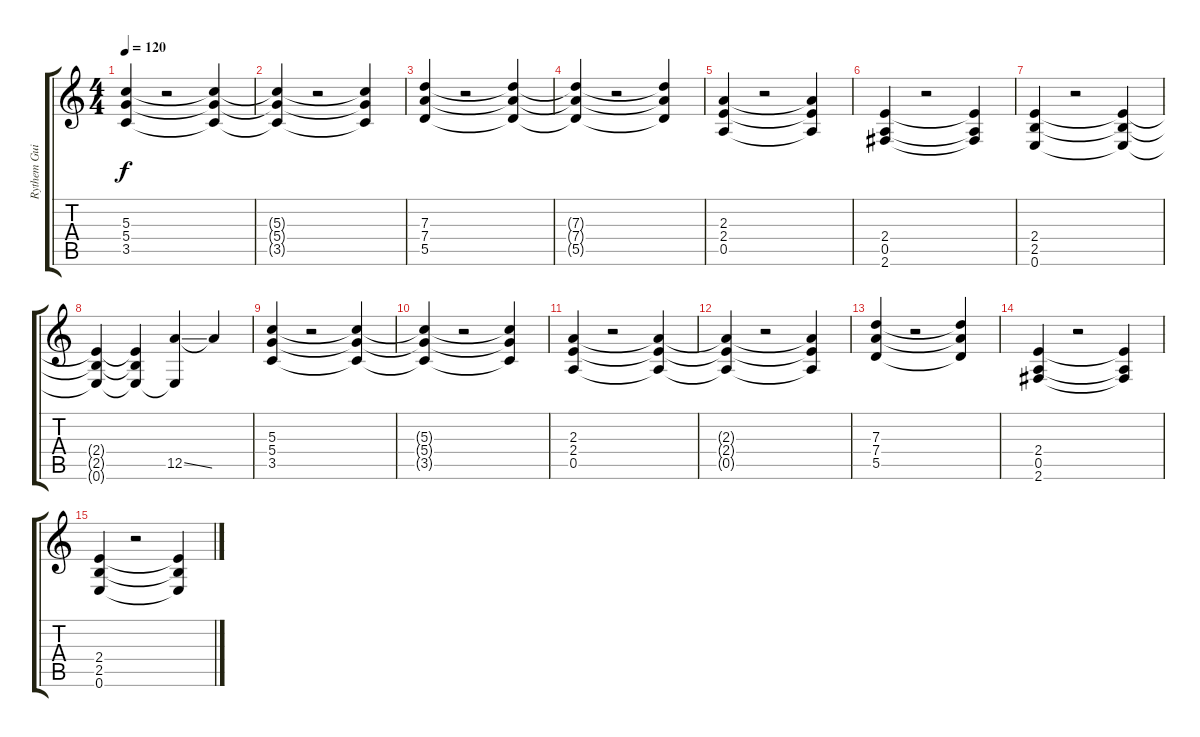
\track ("Rythem Guitar 1" "Rythem Gui") {instrument distortionguitar}
\staff {score tabs}
\tuning (E4 B3 G3 D3 A2 E2) {hide}
\ts (4 4)
\tempo 120
\clef g2
\ks c
(5.3 5.4 3.5).4{dy f} r.2 (5.3{t} 5.4{t} 3.5{t}).4 |
(5.3{t} 5.4{t} 3.5{t}).4 r.2 (5.3{t} 5.4{t} 3.5{t}).4 |
(7.3 7.4 5.5).4 r.2 (7.3{t} 7.4{t} 5.5{t}).4 |
(7.3{t} 7.4{t} 5.5{t}).4 r.2 (7.3{t} 7.4{t} 5.5{t}).4 |
(2.3 2.4 0.5).4 r.2 (2.3{t} 2.4{t} 0.5{t}).4 |
(2.4 0.5 2.6).4 r.2 (2.4{t} 0.5{t} 2.6{t}).4 |
(2.4 2.5 0.6).4 r.2 (2.4{t} 2.5{t} 0.6{t}).4 |
(2.4{t} 2.5{t} 0.6{t}).4 (2.4{t} 2.5{t} 0.6{t}).4 (12.5{ss} 0.6{t}).4 12.5{t}.4 |
(5.3 5.4 3.5).4 r.2 (5.3{t} 5.4{t} 3.5{t}).4 |
(5.3{t} 5.4{t} 3.5{t}).4 r.2 (5.3{t} 5.4{t} 3.5{t}).4 |
(2.3 2.4 0.5).4 r.2 (2.3{t} 2.4{t} 0.5{t}).4 |
(2.3{t} 2.4{t} 0.5{t}).4 r.2 (2.3{t} 2.4{t} 0.5{t}).4 |
(7.3 7.4 5.5).4 r.2 (7.3{t} 7.4{t} 5.5{t}).4 |
(2.4 0.5 2.6).4 r.2 (2.4{t} 0.5{t} 2.6{t}).4 |
(2.4 2.5 0.6).4 r.2 (2.4{t} 2.5{t} 0.6{t}).4
